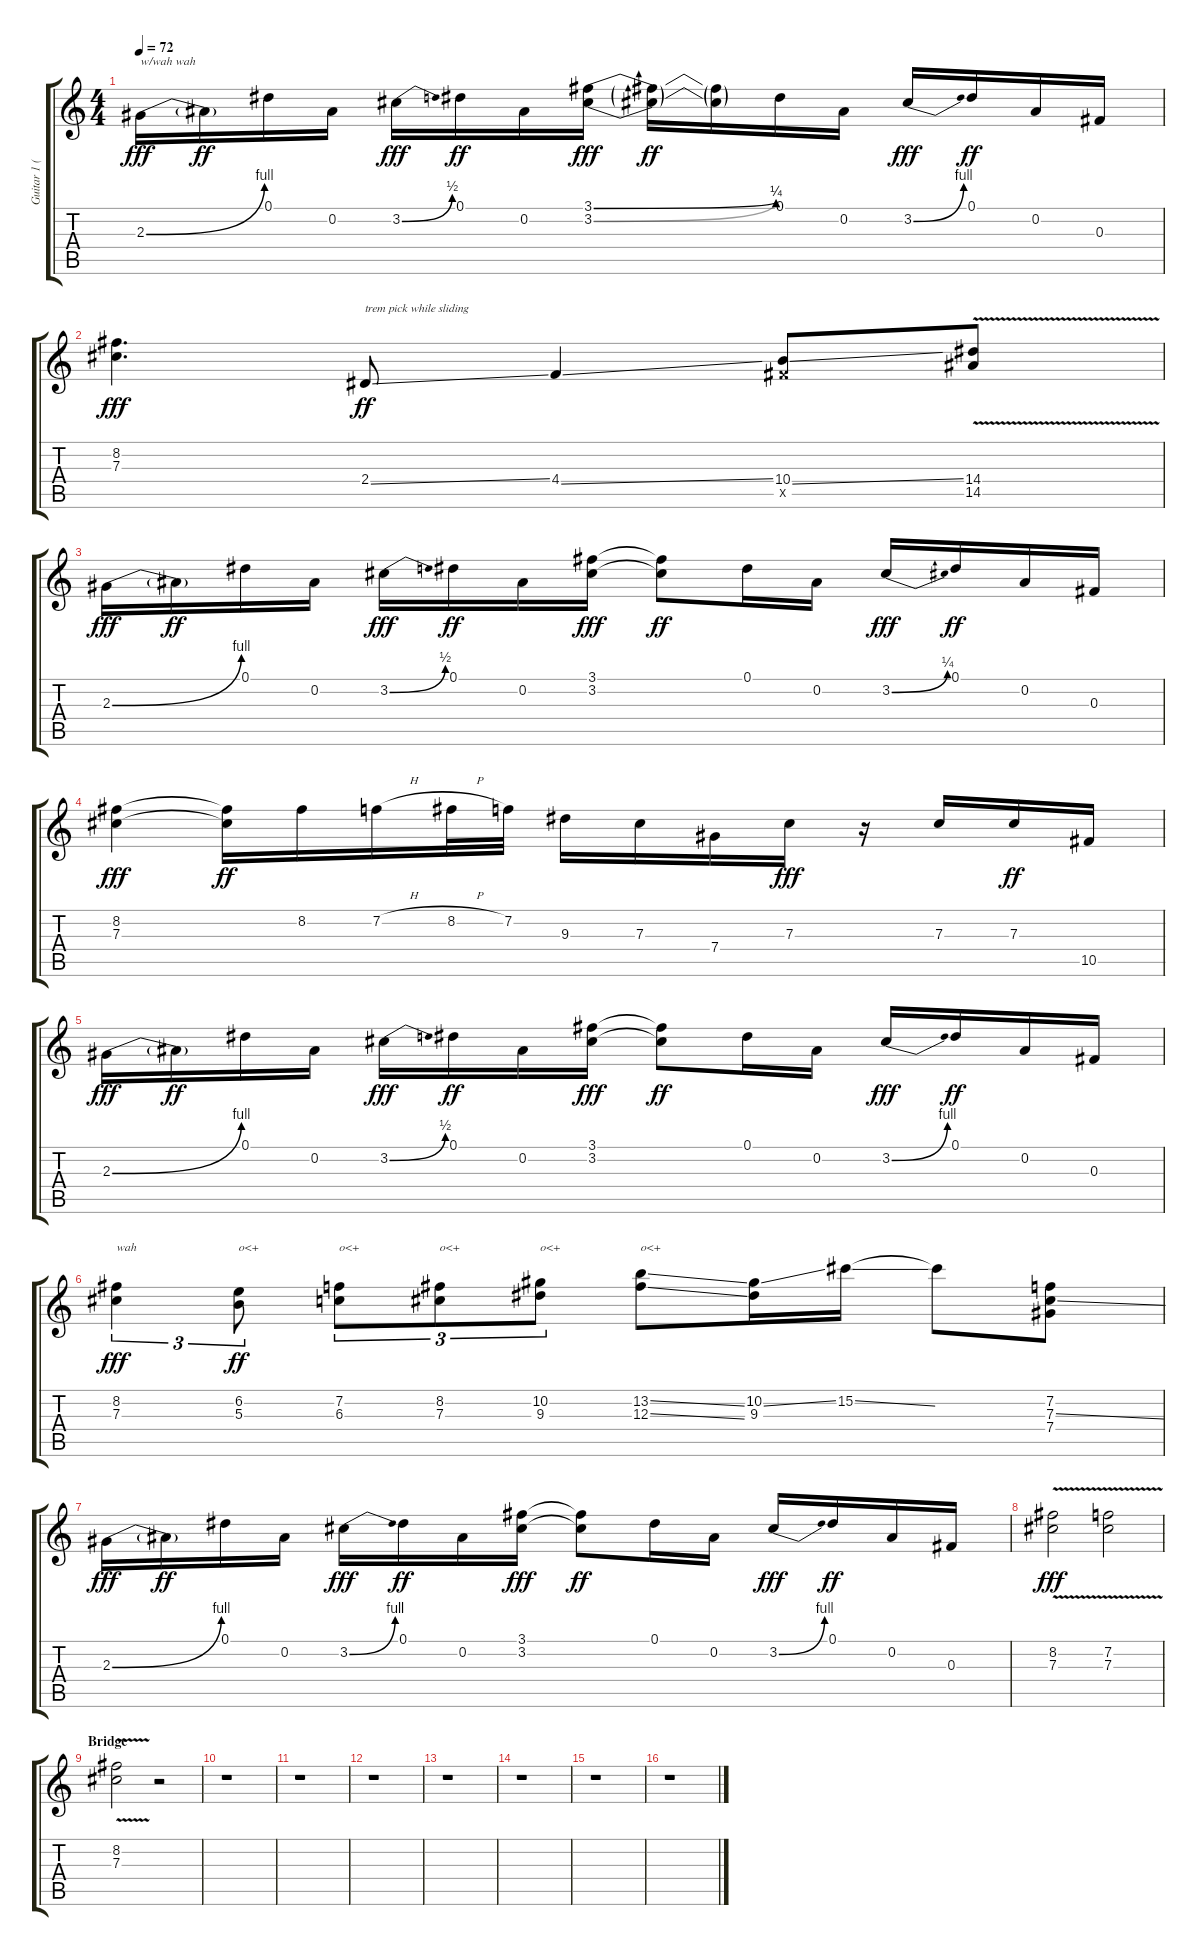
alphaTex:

\track ("Guitar 1 (Slash)" "Guitar 1 (") {instrument distortionguitar}
\staff {score tabs}
\tuning (Eb4 Bb3 Gb3 Db3 Ab2 Eb2) {hide}
\ts (4 4)
\tempo 72
\clef g2
\ks c
2.3{be (bend 0 0 60 4)}.16{txt "w/wah wah" dy fff} 2.3{t}.16{dy ff} 0.1.16 0.2.16 3.2{be (bend 0 0 60 2)}.16{dy fff} 0.1.16{dy ff} 0.2.16 (3.1{be (bend 0 0 60 1)} 3.2{be (bend 0 0 60 1)}).16{dy fff} (3.1{t} 3.2{t}).16{dy ff} (3.1{t} 3.2{t}).16 0.1.16 0.2.16 3.2{be (bend 0 0 60 4)}.16{dy fff} 0.1.16{dy ff} 0.2.16 0.3.16 |
(8.2 7.3).4{d dy fff} 2.4{ss}.8{txt "trem pick while sliding" dy ff} 4.4{ss}.4 (10.4{ss} 10.5{x}).8 (14.4{v} 14.5{v}).8 |
2.3{be (bend 0 0 60 4)}.16{dy fff} 2.3{t}.16{dy ff} 0.1.16 0.2.16 3.2{be (bend 0 0 60 2)}.16{dy fff} 0.1.16{dy ff} 0.2.16 (3.1 3.2).16{dy fff} (3.1{t} 3.2{t}).8{dy ff} 0.1.16 0.2.16 3.2{be (bend 0 0 60 1)}.16{dy fff} 0.1.16{dy ff} 0.2.16 0.3.16 |
(8.2 7.3).4{dy fff} (8.2{t} 7.3{t}).16{dy ff} 8.2.16 7.2{h}.16 8.2{h}.32 7.2.32 9.3.16 7.3.16 7.4.16 7.3.16{dy fff} r.16 7.3.16 7.3.16{dy ff} 10.5.16 |
2.3{be (bend 0 0 60 4)}.16{dy fff} 2.3{t}.16{dy ff} 0.1.16 0.2.16 3.2{be (bend 0 0 60 2)}.16{dy fff} 0.1.16{dy ff} 0.2.16 (3.1 3.2).16{dy fff} (3.1{t} 3.2{t}).8{dy ff} 0.1.16 0.2.16 3.2{be (bend 0 0 60 4)}.16{dy fff} 0.1.16{dy ff} 0.2.16 0.3.16 |
(8.2 7.3).4{tu (3 2) txt "wah" dy fff} (6.2 5.3).8{tu (3 2) txt "o<+" dy ff} (7.2 6.3).8{tu (3 2) txt "o<+"} (8.2 7.3).8{tu (3 2) txt "o<+"} (10.2 9.3).8{tu (3 2) txt "o<+"} (13.2{ss} 12.3{ss}).8{txt "o<+"} (10.2{ss} 9.3).16 15.2{ss}.16 15.2{t}.8 (7.2 7.3{ss} 7.4).8 |
2.3{be (bend 0 0 60 4)}.16{dy fff} 2.3{t}.16{dy ff} 0.1.16 0.2.16 3.2{be (bend 0 0 60 4)}.16{dy fff} 0.1.16{dy ff} 0.2.16 (3.1 3.2).16{dy fff} (3.1{t} 3.2{t}).8{dy ff} 0.1.16 0.2.16 3.2{be (bend 0 0 60 4)}.16{dy fff} 0.1.16{dy ff} 0.2.16 0.3.16 |
(8.2{v} 7.3{v}).2{dy fff} (7.2{v} 7.3{v}).2 |
\section ("" "Bridge")
(8.2{v} 7.3{v}).2 r.2 |
r.1 |
r.1 |
r.1 |
r.1 |
r.1 |
r.1 |
r.1
